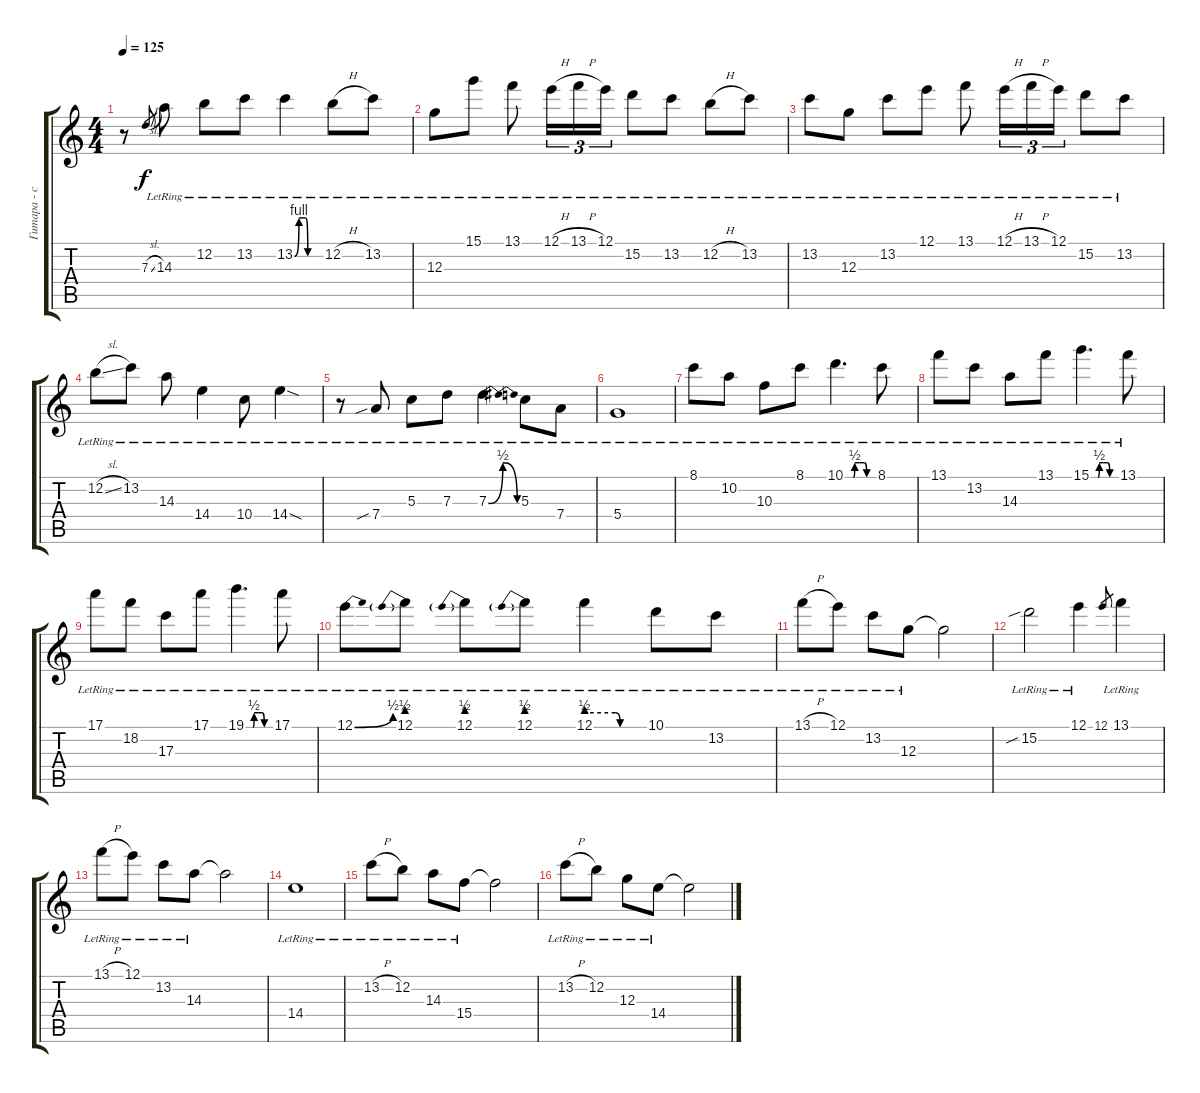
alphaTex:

\track ("Гитара - соло" "Гитара - с") {instrument acousticguitarsteel}
\staff {score tabs}
\tuning (E4 B3 G3 D3 A2 E2) {hide}
\ts (4 4)
\tempo 125
\clef g2
\ks c
r.8{dy f} 7.3{sl}.8{gr} 14.3{lr}.8 12.2{lr}.8 13.2{lr}.8 13.2{be (custom 0 0 10 4 25 4 30 0 60 0) lr}.4 12.2{h lr}.8 13.2{lr}.8 |
12.3{lr}.8 15.1{lr}.8 13.1{lr}.8 12.1{h lr}.16{tu (3 2)} 13.1{h lr}.16{tu (3 2)} 12.1{lr}.16{tu (3 2)} 15.2{lr}.8 13.2{lr}.8 12.2{h lr}.8 13.2{lr}.8 |
13.2{lr}.8 12.3{lr}.8 13.2{lr}.8 12.1{lr}.8 13.1{lr}.8 12.1{h lr}.16{tu (3 2)} 13.1{h lr}.16{tu (3 2)} 12.1{lr}.16{tu (3 2)} 15.2{lr}.8 13.2{lr}.8 |
12.2{sl lr}.8 13.2{lr}.8 14.3{lr}.8 14.4{lr}.4 10.4{lr}.8 14.4{sod lr}.4 |
r.8 7.4{sib lr}.8 5.3{lr}.8 7.3{lr}.8 7.3{be (bendrelease 0 0 15 2 15 2 60 0) lr}.4 5.3{lr}.8 7.4{lr}.8 |
5.4{lr}.1 |
8.1{lr}.8 10.2{lr}.8 10.3{lr}.8 8.1{lr}.8 10.1{be (custom 0 0 17 0 20 2 30 2 40 2 45 0 60 0) lr}.4{d} 8.1{lr}.8 |
13.1{lr}.8 13.2{lr}.8 14.3{lr}.8 13.1{lr}.8 15.1{be (custom 0 0 17 0 20 2 30 2 40 2 45 0 60 0) lr}.4{d} 13.1{lr}.8 |
17.1{lr}.8 18.2{lr}.8 17.3{lr}.8 17.1{lr}.8 19.1{be (custom 0 0 17 0 20 2 30 2 40 2 45 0 60 0) lr}.4{d} 17.1{lr}.8 |
12.1{be (bend 0 0 60 2) lr}.8 12.1{be (prebend 0 2 60 2) lr}.8 12.1{be (prebend 0 2 60 2) lr}.8 12.1{be (prebend 0 2 60 2) lr}.8 12.1{be (custom 0 2 30 2 35 0 60 0) lr}.4 10.1{lr}.8 13.2{lr}.8 |
13.1{h lr}.8 12.1{lr}.8 13.2{lr}.8 12.3{lr}.8 12.3{t}.2 |
15.2{sib lr}.2 12.1{lr}.4 12.1.8{gr} 13.1{lr}.4 |
13.1{h lr}.8 12.1{lr}.8 13.2{lr}.8 14.3{lr}.8 14.3{t}.2 |
14.4{lr}.1 |
13.2{h lr}.8 12.2{lr}.8 14.3{lr}.8 15.4{lr}.8 15.4{t}.2 |
13.2{h lr}.8 12.2{lr}.8 12.3{lr}.8 14.4{lr}.8 14.4{t}.2
